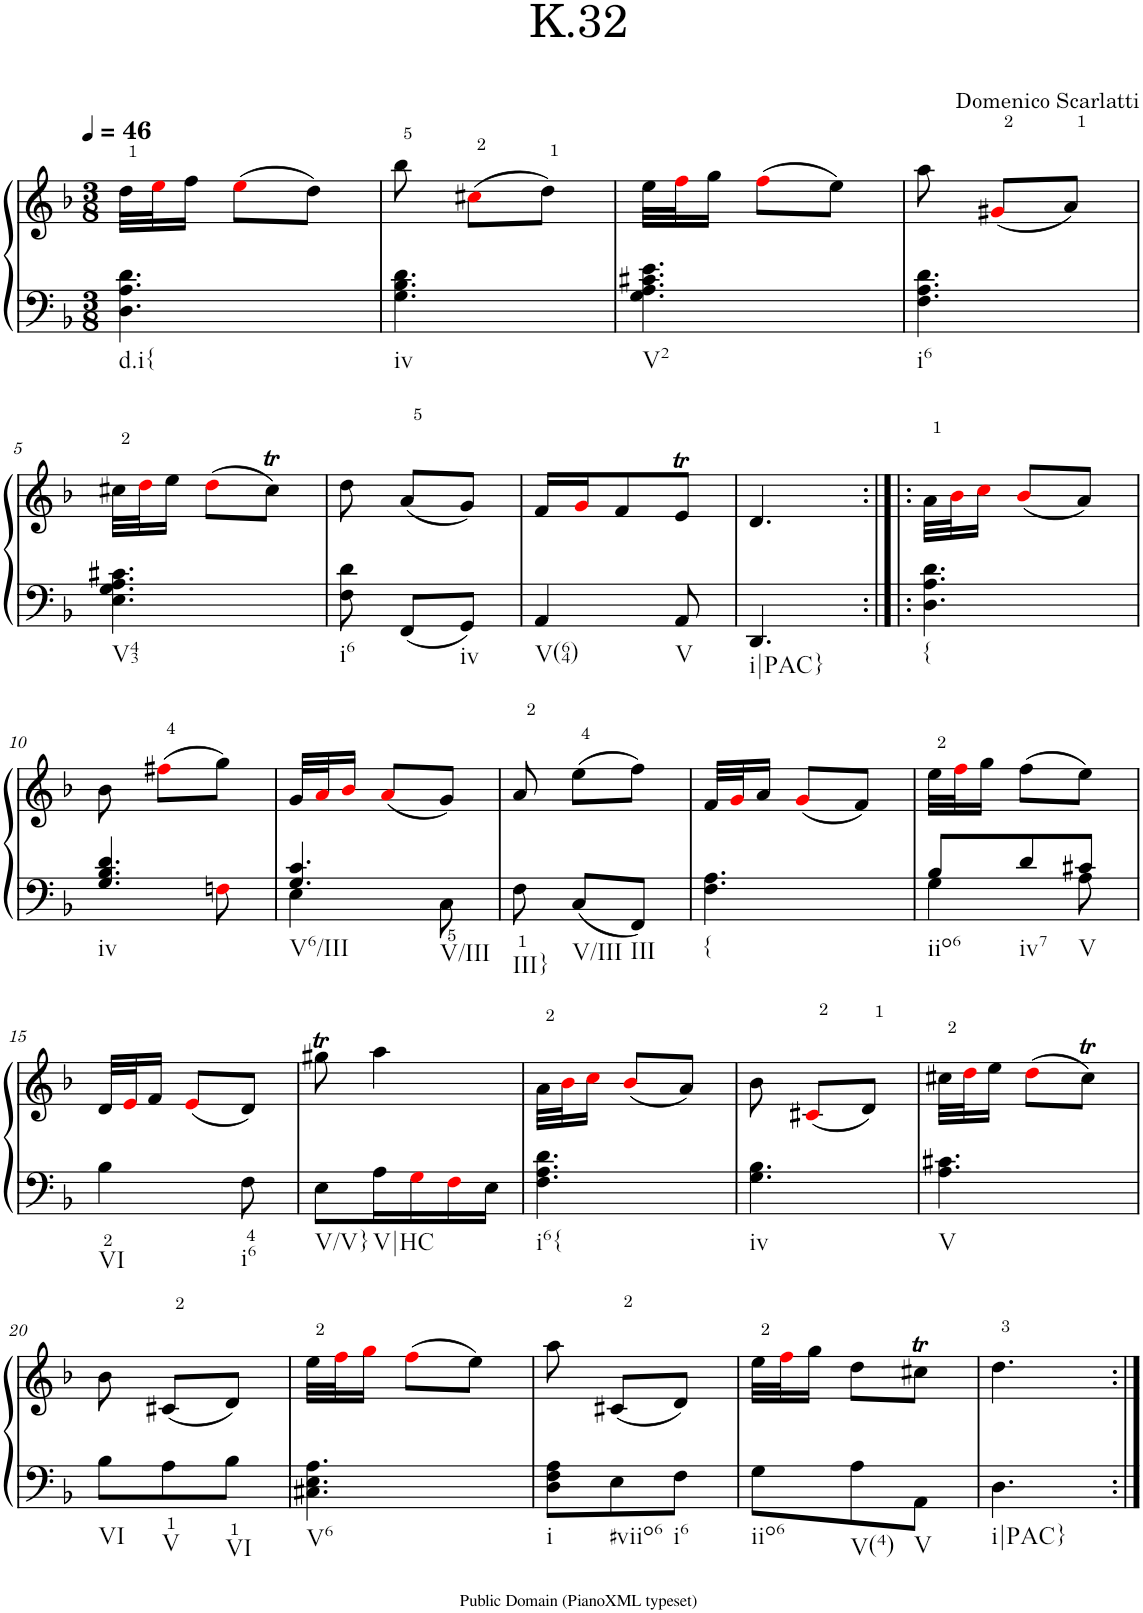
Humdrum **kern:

**kern	**kern
*part1	*part1
*staff2	*staff1
*I"Piano	*
*I'Pno.	*
*clefF4	*clefG2
*k[b-]	*k[b-]
*M3/8	*M3/8
*MM46	*MM46
=1	=1
!LO:TX:b:t=d.i{	!
4.D\ 4.A\ 4.d\	32dd\LLL
.	32eei\J
.	16ff\JJ
.	(8eei\L
.	8dd\J)
=2	=2
!LO:TX:b:t=iv	!
4.G\ 4.B-\ 4.d\	8bb-\
.	(8cc#Xi\L
.	8dd\J)
=3	=3
!LO:TX:b:t=V2	!
4.G\ 4.A\ 4.c#X\ 4.e\	32ee\LLL
.	32ffi\J
.	16gg\JJ
.	(8ffi\L
.	8ee\J)
=4	=4
!LO:TX:b:t=i6	!
4.F\ 4.A\ 4.d\	8aa\
.	(8g#Xi/L
.	8a/J)
!!LO:LB:g=z
=5	=5
!LO:TX:b:t=V43	!
4.E\ 4.G\ 4.A\ 4.c#X\	32cc#X\LLL
.	32ddi\J
.	16ee\JJ
.	(8ddi\L
.	8cc#t\J)
=6	=6
!LO:TX:b:t=i6	!
8F\ 8d\	8dd\
8FF/L	(8a/L
!LO:TX:b:t=iv	!
8GG/J	8g/J)
=7	=7
!LO:TX:b:t=V(64)	!
4AA/	16f/LL
.	16gi/J
.	8f/
!LO:TX:b:t=V	!
8AA/	8et/J
=8	=8
!LO:TX:b:t=i|PAC}	!
4.DD/	4.d/
=9:|!|:	=9:|!|:
!LO:TX:b:t={	!
4.D\ 4.A\ 4.d\	32a\LLL
.	32b-i\J
.	16cci\JJ
.	(8b-i/L
.	8a/J)
!!LO:LB:g=z
=10	=10
*^	*
!LO:TX:b:t=iv	!	!
4.G/ 4.B-/ 4.d/	4ryy	8b-\
.	.	(8ff#Xi\L
.	8Fni\	8gg\J)
=11	=11	=11
!LO:TX:b:t=V6/III	!	!
!LO:TX:b:t=V/III	!	!
4.G/ 4.c/	4E\	32g/LLL
.	.	32ai/J
.	.	16b-i/JJ
.	.	(8ai/L
.	8C\	8g/J)
=12	=12	=12
!LO:TX:b:t=III}	!	!
*v	*v	*
8F\	8a/
!LO:TX:b:t=V/III	!
8C/L	(8ee\L
!LO:TX:b:t=III	!
8FF/J	8ff\J)
=13	=13
!LO:TX:b:t={	!
4.F\ 4.A\	32f/LLL
.	32gi/J
.	16a/JJ
.	(8gi/L
.	8f/J)
=14	=14
*^	*
!LO:TX:b:t=iio6	!	!
8B-/L	4G\	32ee\LLL
.	.	32ffi\J
.	.	16gg\JJ
!LO:TX:b:t=iv7	!	!
8d/	.	(8ff\L
!LO:TX:b:t=V	!	!
8c#X/J	8A\	8ee\J)
!!LO:LB:g=z
=15	=15	=15
!LO:TX:b:t=VI	!	!
*v	*v	*
4B-\	32d/LLL
.	32ei/J
.	16f/JJ
.	(8ei/L
!LO:TX:b:t=i6	!
8F\	8d/J)
=16	=16
!LO:TX:b:t=V/V}	!
8E\L	8gg#Xt\
!LO:TX:b:t=V|HC	!
16A\L	4aa\
16Gi\	.
16Fi\	.
16E\JJ	.
=17	=17
!LO:TX:b:t=i6{	!
4.F\ 4.A\ 4.d\	32a\LLL
.	32b-i\J
.	16cci\JJ
.	(8b-i/L
.	8a/J)
=18	=18
!LO:TX:b:t=iv	!
4.G\ 4.B-\	8b-\
.	(8c#Xi/L
.	8d/J)
=19	=19
!LO:TX:b:t=V	!
4.A\ 4.c#X\	32cc#X\LLL
.	32ddi\J
.	16ee\JJ
.	(8ddi\L
.	8cc#t\J)
!!LO:LB:g=z
=20	=20
!LO:TX:b:t=VI	!
8B-\L	8b-\
!LO:TX:b:t=V	!
8A\	(8c#X/L
!LO:TX:b:t=VI	!
8B-\J	8d/J)
=21	=21
!LO:TX:b:t=V6	!
4.C#X\ 4.E\ 4.A\	32ee\LLL
.	32ffi\J
.	16ggi\JJ
.	(8ffi\L
.	8ee\J)
=22	=22
!LO:TX:b:t=i	!
8D\ 8F\ 8A\L	8aa\
!LO:TX:b:t=#viio6	!
8E\	(8c#X/L
!LO:TX:b:t=i6	!
8F\J	8d/J)
=23	=23
!LO:TX:b:t=iio6	!
8G\L	32ee\LLL
.	32ffi\J
.	16gg\JJ
!LO:TX:b:t=V(4)	!
8A\	8dd\L
!LO:TX:b:t=V	!
8AA\J	8cc#Xt\J
=24	=24
!LO:TX:b:t=i|PAC}	!
4.D\	4.dd\
=:|!	=:|!
*-	*-
